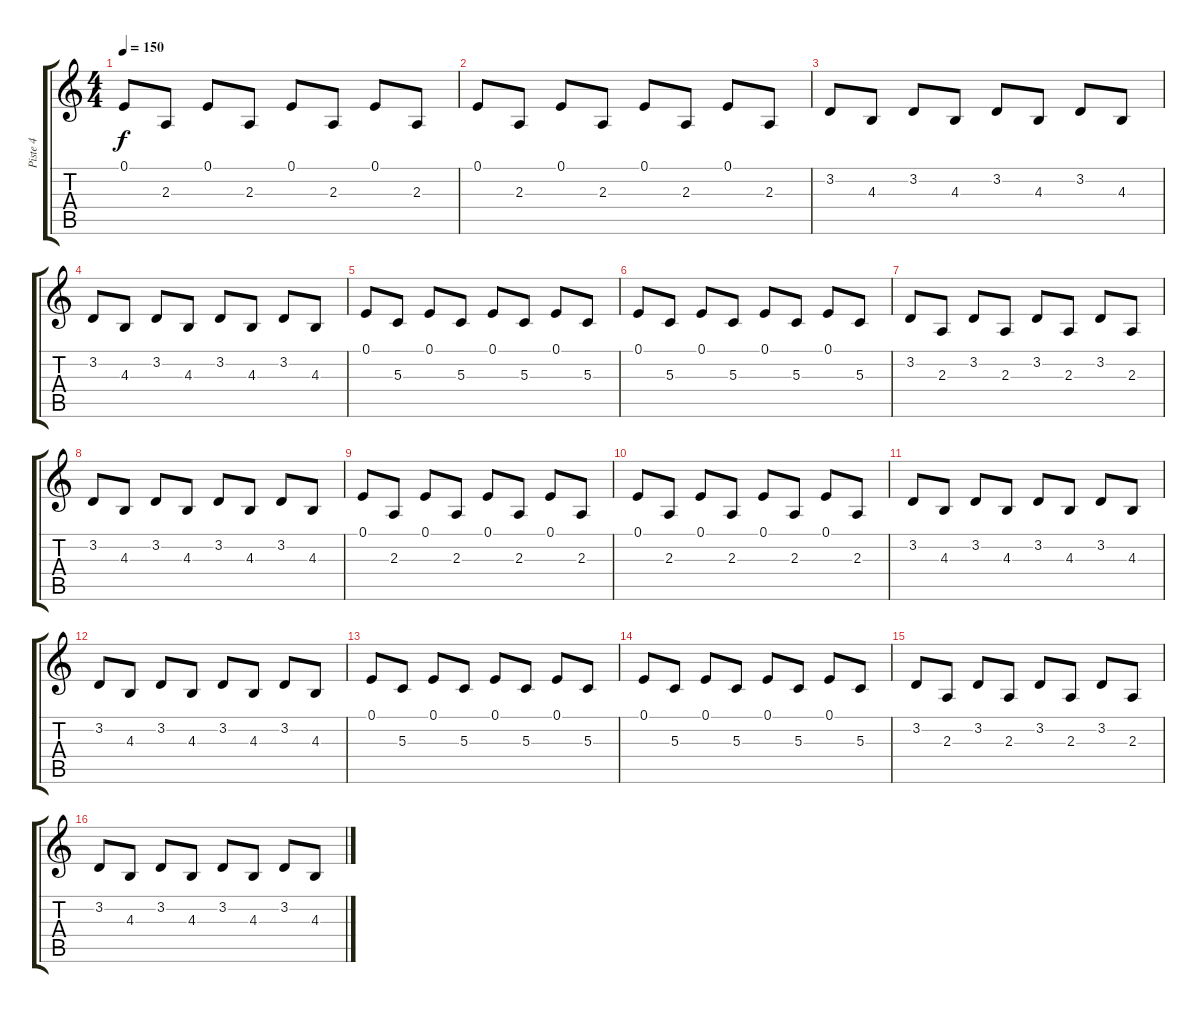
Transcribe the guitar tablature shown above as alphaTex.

\track ("Piste 4" "Piste 4") {instrument tremolostrings}
\staff {score tabs}
\tuning (E4 B3 G3 D3 A2 E2) {hide}
\ts (4 4)
\tempo 150
\clef g2
\ks c
0.1.8{dy f} 2.3.8 0.1.8 2.3.8 0.1.8 2.3.8 0.1.8 2.3.8 |
0.1.8 2.3.8 0.1.8 2.3.8 0.1.8 2.3.8 0.1.8 2.3.8 |
3.2.8 4.3.8 3.2.8 4.3.8 3.2.8 4.3.8 3.2.8 4.3.8 |
3.2.8 4.3.8 3.2.8 4.3.8 3.2.8 4.3.8 3.2.8 4.3.8 |
0.1.8 5.3.8 0.1.8 5.3.8 0.1.8 5.3.8 0.1.8 5.3.8 |
0.1.8 5.3.8 0.1.8 5.3.8 0.1.8 5.3.8 0.1.8 5.3.8 |
3.2.8 2.3.8 3.2.8 2.3.8 3.2.8 2.3.8 3.2.8 2.3.8 |
3.2.8 4.3.8 3.2.8 4.3.8 3.2.8 4.3.8 3.2.8 4.3.8 |
0.1.8 2.3.8 0.1.8 2.3.8 0.1.8 2.3.8 0.1.8 2.3.8 |
0.1.8 2.3.8 0.1.8 2.3.8 0.1.8 2.3.8 0.1.8 2.3.8 |
3.2.8 4.3.8 3.2.8 4.3.8 3.2.8 4.3.8 3.2.8 4.3.8 |
3.2.8 4.3.8 3.2.8 4.3.8 3.2.8 4.3.8 3.2.8 4.3.8 |
0.1.8 5.3.8 0.1.8 5.3.8 0.1.8 5.3.8 0.1.8 5.3.8 |
0.1.8 5.3.8 0.1.8 5.3.8 0.1.8 5.3.8 0.1.8 5.3.8 |
3.2.8 2.3.8 3.2.8 2.3.8 3.2.8 2.3.8 3.2.8 2.3.8 |
3.2.8 4.3.8 3.2.8 4.3.8 3.2.8 4.3.8 3.2.8 4.3.8
